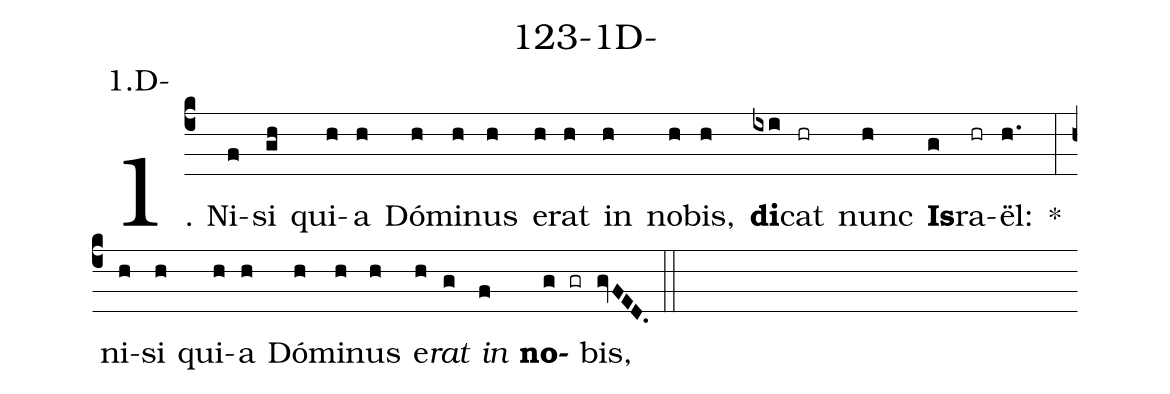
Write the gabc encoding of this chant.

name: 123-1D-;
annotation: 1.D-;
%%
(c4)1. Ni(f)si(gh) qui(h)a(h) Dó(h)mi(h)nus(h) e(h)rat(h) in(h) no(h)bis,(h) <b>di</b>(ixi)cat(hr) nunc(h) <b>Is</b>(g)ra(hr)ël:(h.) *(:) ni(h)si(h) qui(h)a(h) Dó(h)mi(h)nus(h) e(h)<i>rat</i>(g) <i>in</i>(f) <b>no</b>(g gr)bis,(gvFED.) (::)
